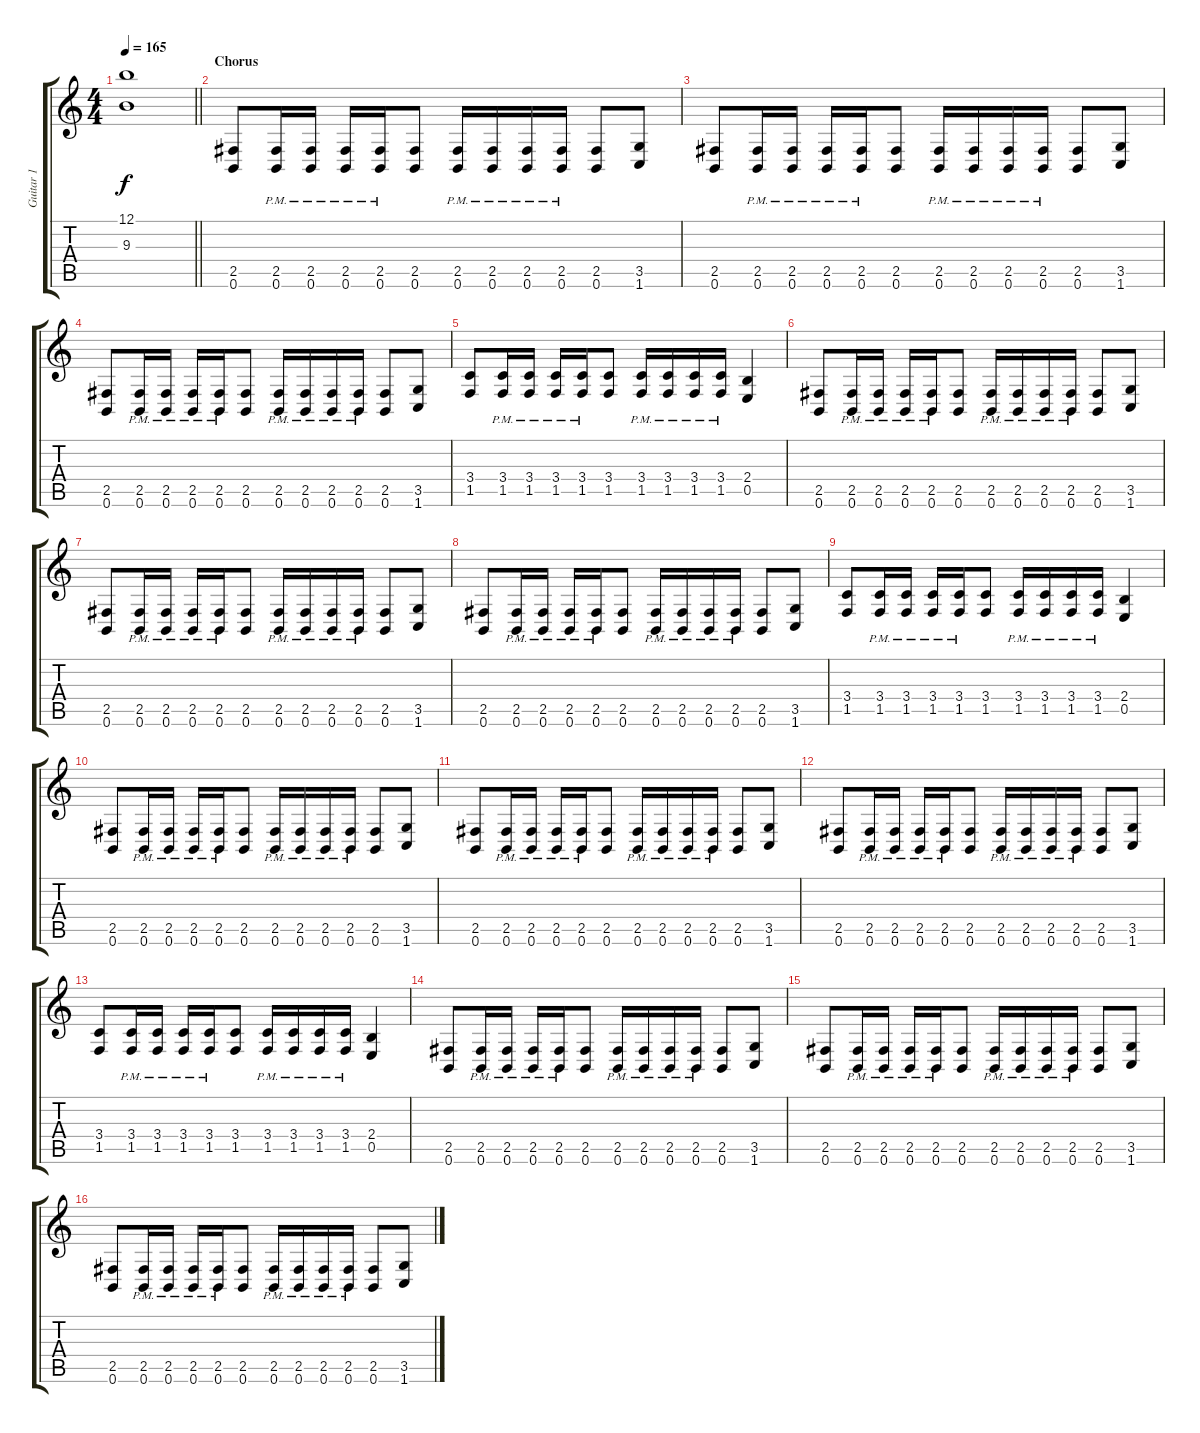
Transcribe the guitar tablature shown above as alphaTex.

\track ("Guitar 1" "Guitar 1") {instrument overdrivenguitar}
\staff {score tabs}
\tuning (B3 G3 D3 A2 E2 B1) {hide}
\ts (4 4)
\tempo 165
\clef g2
\barLineRight lightlight
\ks c
(12.1{t} 9.3{t}).1{dy f} |
\section ("" "Chorus")
(2.5 0.6).8 (2.5{pm} 0.6{pm}).16 (2.5{pm} 0.6{pm}).16 (2.5{pm} 0.6{pm}).16 (2.5{pm} 0.6{pm}).16 (2.5 0.6).8 (2.5{pm} 0.6{pm}).16 (2.5{pm} 0.6{pm}).16 (2.5{pm} 0.6{pm}).16 (2.5{pm} 0.6{pm}).16 (2.5 0.6).8 (3.5 1.6).8 |
(2.5 0.6).8 (2.5{pm} 0.6{pm}).16 (2.5{pm} 0.6{pm}).16 (2.5{pm} 0.6{pm}).16 (2.5{pm} 0.6{pm}).16 (2.5 0.6).8 (2.5{pm} 0.6{pm}).16 (2.5{pm} 0.6{pm}).16 (2.5{pm} 0.6{pm}).16 (2.5{pm} 0.6{pm}).16 (2.5 0.6).8 (3.5 1.6).8 |
(2.5 0.6).8 (2.5{pm} 0.6{pm}).16 (2.5{pm} 0.6{pm}).16 (2.5{pm} 0.6{pm}).16 (2.5{pm} 0.6{pm}).16 (2.5 0.6).8 (2.5{pm} 0.6{pm}).16 (2.5{pm} 0.6{pm}).16 (2.5{pm} 0.6{pm}).16 (2.5{pm} 0.6{pm}).16 (2.5 0.6).8 (3.5 1.6).8 |
(3.4 1.5).8 (3.4{pm} 1.5{pm}).16 (3.4{pm} 1.5{pm}).16 (3.4{pm} 1.5{pm}).16 (3.4{pm} 1.5{pm}).16 (3.4 1.5).8 (3.4{pm} 1.5{pm}).16 (3.4{pm} 1.5{pm}).16 (3.4{pm} 1.5{pm}).16 (3.4{pm} 1.5{pm}).16 (2.4 0.5).4 |
(2.5 0.6).8 (2.5{pm} 0.6{pm}).16 (2.5{pm} 0.6{pm}).16 (2.5{pm} 0.6{pm}).16 (2.5{pm} 0.6{pm}).16 (2.5 0.6).8 (2.5{pm} 0.6{pm}).16 (2.5{pm} 0.6{pm}).16 (2.5{pm} 0.6{pm}).16 (2.5{pm} 0.6{pm}).16 (2.5 0.6).8 (3.5 1.6).8 |
(2.5 0.6).8 (2.5{pm} 0.6{pm}).16 (2.5{pm} 0.6{pm}).16 (2.5{pm} 0.6{pm}).16 (2.5{pm} 0.6{pm}).16 (2.5 0.6).8 (2.5{pm} 0.6{pm}).16 (2.5{pm} 0.6{pm}).16 (2.5{pm} 0.6{pm}).16 (2.5{pm} 0.6{pm}).16 (2.5 0.6).8 (3.5 1.6).8 |
(2.5 0.6).8 (2.5{pm} 0.6{pm}).16 (2.5{pm} 0.6{pm}).16 (2.5{pm} 0.6{pm}).16 (2.5{pm} 0.6{pm}).16 (2.5 0.6).8 (2.5{pm} 0.6{pm}).16 (2.5{pm} 0.6{pm}).16 (2.5{pm} 0.6{pm}).16 (2.5{pm} 0.6{pm}).16 (2.5 0.6).8 (3.5 1.6).8 |
(3.4 1.5).8 (3.4{pm} 1.5{pm}).16 (3.4{pm} 1.5{pm}).16 (3.4{pm} 1.5{pm}).16 (3.4{pm} 1.5{pm}).16 (3.4 1.5).8 (3.4{pm} 1.5{pm}).16 (3.4{pm} 1.5{pm}).16 (3.4{pm} 1.5{pm}).16 (3.4{pm} 1.5{pm}).16 (2.4 0.5).4 |
(2.5 0.6).8 (2.5{pm} 0.6{pm}).16 (2.5{pm} 0.6{pm}).16 (2.5{pm} 0.6{pm}).16 (2.5{pm} 0.6{pm}).16 (2.5 0.6).8 (2.5{pm} 0.6{pm}).16 (2.5{pm} 0.6{pm}).16 (2.5{pm} 0.6{pm}).16 (2.5{pm} 0.6{pm}).16 (2.5 0.6).8 (3.5 1.6).8 |
(2.5 0.6).8 (2.5{pm} 0.6{pm}).16 (2.5{pm} 0.6{pm}).16 (2.5{pm} 0.6{pm}).16 (2.5{pm} 0.6{pm}).16 (2.5 0.6).8 (2.5{pm} 0.6{pm}).16 (2.5{pm} 0.6{pm}).16 (2.5{pm} 0.6{pm}).16 (2.5{pm} 0.6{pm}).16 (2.5 0.6).8 (3.5 1.6).8 |
(2.5 0.6).8 (2.5{pm} 0.6{pm}).16 (2.5{pm} 0.6{pm}).16 (2.5{pm} 0.6{pm}).16 (2.5{pm} 0.6{pm}).16 (2.5 0.6).8 (2.5{pm} 0.6{pm}).16 (2.5{pm} 0.6{pm}).16 (2.5{pm} 0.6{pm}).16 (2.5{pm} 0.6{pm}).16 (2.5 0.6).8 (3.5 1.6).8 |
(3.4 1.5).8 (3.4{pm} 1.5{pm}).16 (3.4{pm} 1.5{pm}).16 (3.4{pm} 1.5{pm}).16 (3.4{pm} 1.5{pm}).16 (3.4 1.5).8 (3.4{pm} 1.5{pm}).16 (3.4{pm} 1.5{pm}).16 (3.4{pm} 1.5{pm}).16 (3.4{pm} 1.5{pm}).16 (2.4 0.5).4 |
(2.5 0.6).8 (2.5{pm} 0.6{pm}).16 (2.5{pm} 0.6{pm}).16 (2.5{pm} 0.6{pm}).16 (2.5{pm} 0.6{pm}).16 (2.5 0.6).8 (2.5{pm} 0.6{pm}).16 (2.5{pm} 0.6{pm}).16 (2.5{pm} 0.6{pm}).16 (2.5{pm} 0.6{pm}).16 (2.5 0.6).8 (3.5 1.6).8 |
(2.5 0.6).8 (2.5{pm} 0.6{pm}).16 (2.5{pm} 0.6{pm}).16 (2.5{pm} 0.6{pm}).16 (2.5{pm} 0.6{pm}).16 (2.5 0.6).8 (2.5{pm} 0.6{pm}).16 (2.5{pm} 0.6{pm}).16 (2.5{pm} 0.6{pm}).16 (2.5{pm} 0.6{pm}).16 (2.5 0.6).8 (3.5 1.6).8 |
(2.5 0.6).8 (2.5{pm} 0.6{pm}).16 (2.5{pm} 0.6{pm}).16 (2.5{pm} 0.6{pm}).16 (2.5{pm} 0.6{pm}).16 (2.5 0.6).8 (2.5{pm} 0.6{pm}).16 (2.5{pm} 0.6{pm}).16 (2.5{pm} 0.6{pm}).16 (2.5{pm} 0.6{pm}).16 (2.5 0.6).8 (3.5 1.6).8
